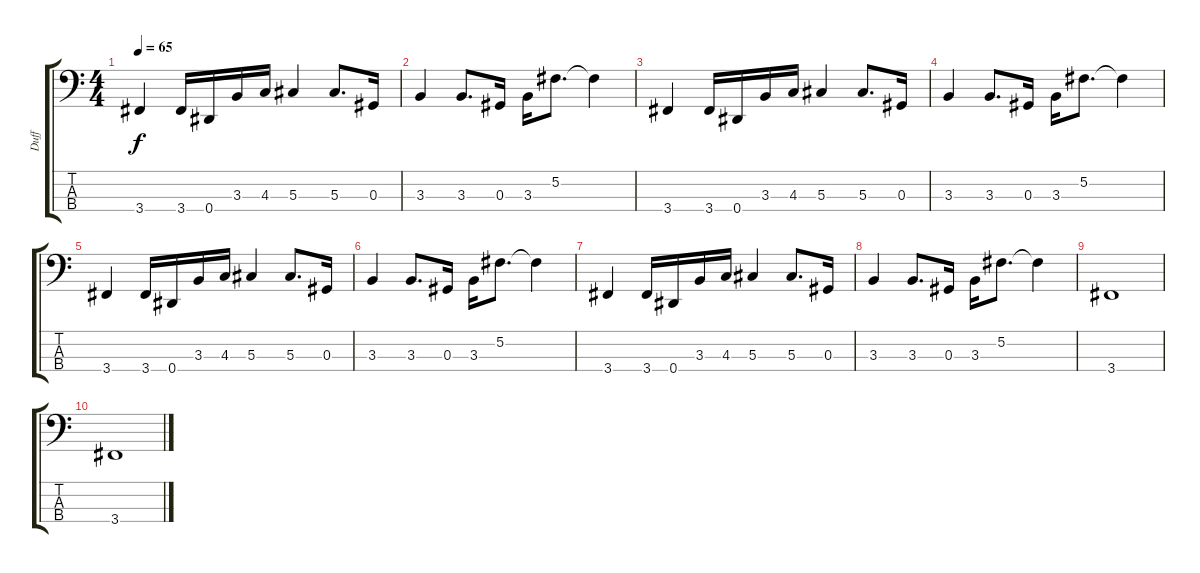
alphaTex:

\track ("Duff" "Duff") {instrument electricbasspick}
\staff {score tabs}
\tuning (Gb2 Db2 Ab1 Eb1) {hide}
\ts (4 4)
\tempo 65
\clef f4
\ks c
3.4.4{dy f} 3.4.16 0.4.16 3.3.16 4.3.16 5.3.4 5.3.8{d} 0.3.16 |
3.3.4 3.3.8{d} 0.3.16 3.3.16 5.2.8{d} 5.2{t}.4 |
3.4.4 3.4.16 0.4.16 3.3.16 4.3.16 5.3.4 5.3.8{d} 0.3.16 |
3.3.4 3.3.8{d} 0.3.16 3.3.16 5.2.8{d} 5.2{t}.4 |
3.4.4 3.4.16 0.4.16 3.3.16 4.3.16 5.3.4 5.3.8{d} 0.3.16 |
3.3.4 3.3.8{d} 0.3.16 3.3.16 5.2.8{d} 5.2{t}.4 |
3.4.4 3.4.16 0.4.16 3.3.16 4.3.16 5.3.4 5.3.8{d} 0.3.16 |
3.3.4 3.3.8{d} 0.3.16 3.3.16 5.2.8{d} 5.2{t}.4 |
3.4.1 |
3.4.1
